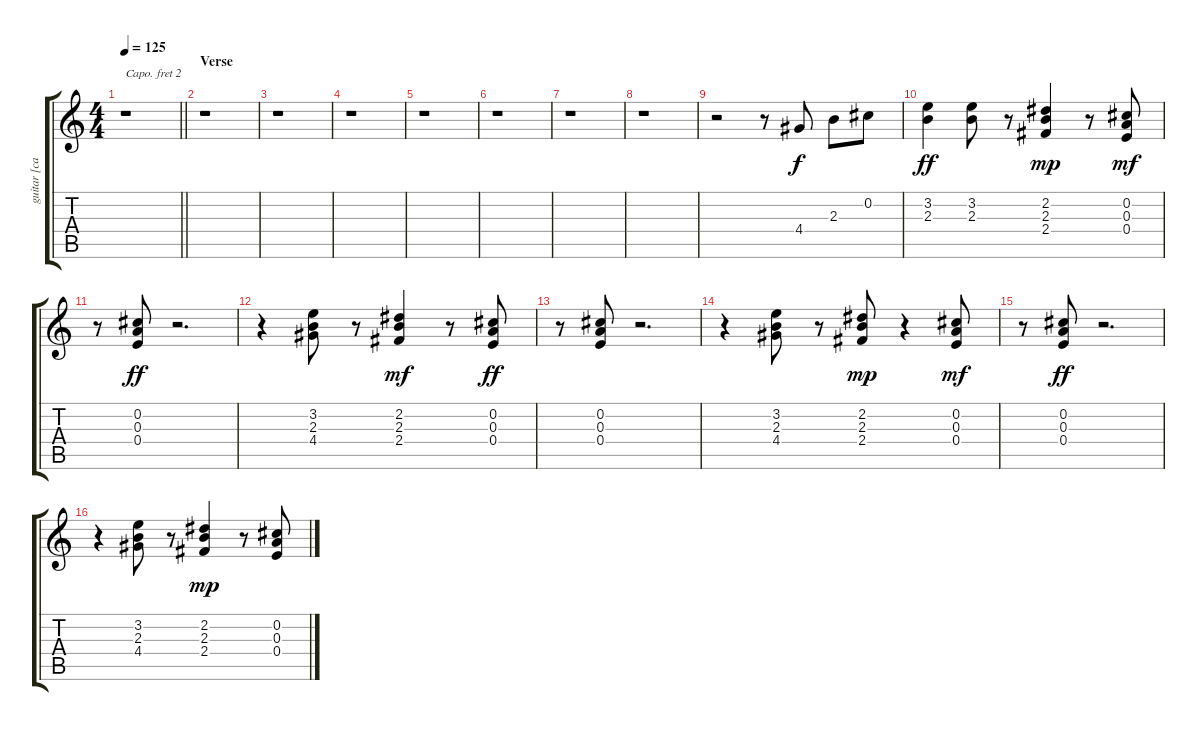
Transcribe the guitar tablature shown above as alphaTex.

\track ("guitar [capo 2]" "guitar [ca") {instrument acousticguitarsteel}
\staff {score tabs}
\capo 2
\tuning (E4 B3 G3 D3 A2 E2) {hide}
\ts (4 4)
\tempo 125
\clef g2
\barLineRight lightlight
\ks c
r.1{dy ff} |
\section ("" "Verse")
r.1 |
r.1 |
r.1 |
r.1 |
r.1 |
r.1 |
r.1 |
r.2 r.8 4.4.8{dy f} 2.3.8 0.2.8 |
(3.2 2.3).4{dy ff} (3.2 2.3).8 r.8 (2.2 2.3 2.4).4{dy mp} r.8 (0.2 0.3 0.4).8{dy mf} |
r.8 (0.2 0.3 0.4).8{dy ff} r.2{d} |
r.4 (3.2 2.3 4.4).8 r.8 (2.2 2.3 2.4).4{dy mf} r.8 (0.2 0.3 0.4).8{dy ff} |
r.8 (0.2 0.3 0.4).8 r.2{d} |
r.4 (3.2 2.3 4.4).8 r.8 (2.2 2.3 2.4).8{dy mp} r.4 (0.2 0.3 0.4).8{dy mf} |
r.8 (0.2 0.3 0.4).8{dy ff} r.2{d} |
r.4 (3.2 2.3 4.4).8 r.8 (2.2 2.3 2.4).4{dy mp} r.8 (0.2 0.3 0.4).8
